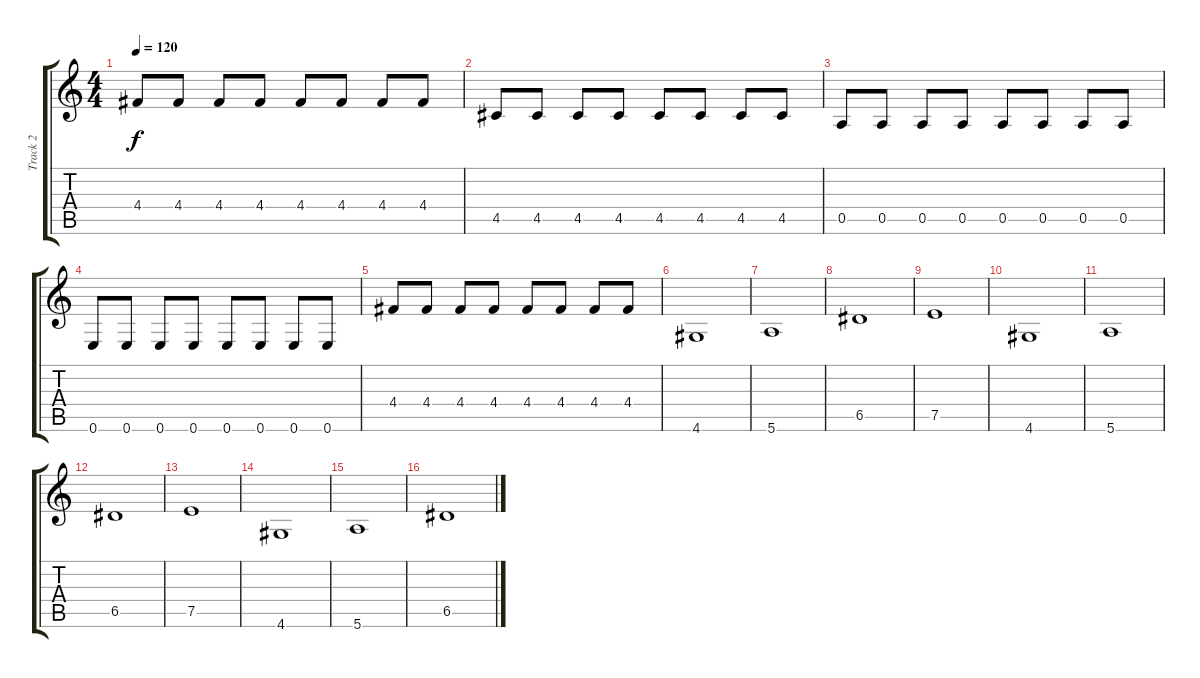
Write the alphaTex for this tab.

\track ("Track 2" "Track 2") {instrument electricbassfinger}
\staff {score tabs}
\tuning (E4 B3 G3 D3 A2 E2) {hide}
\ts (4 4)
\tempo 120
\clef g2
\ks c
4.4.8{dy f} 4.4.8 4.4.8 4.4.8 4.4.8 4.4.8 4.4.8 4.4.8 |
4.5.8 4.5.8 4.5.8 4.5.8 4.5.8 4.5.8 4.5.8 4.5.8 |
0.5.8 0.5.8 0.5.8 0.5.8 0.5.8 0.5.8 0.5.8 0.5.8 |
0.6.8 0.6.8 0.6.8 0.6.8 0.6.8 0.6.8 0.6.8 0.6.8 |
4.4.8 4.4.8 4.4.8 4.4.8 4.4.8 4.4.8 4.4.8 4.4.8 |
4.6.1 |
5.6.1 |
6.5.1 |
7.5.1 |
4.6.1 |
5.6.1 |
6.5.1 |
7.5.1 |
4.6.1 |
5.6.1 |
6.5.1
